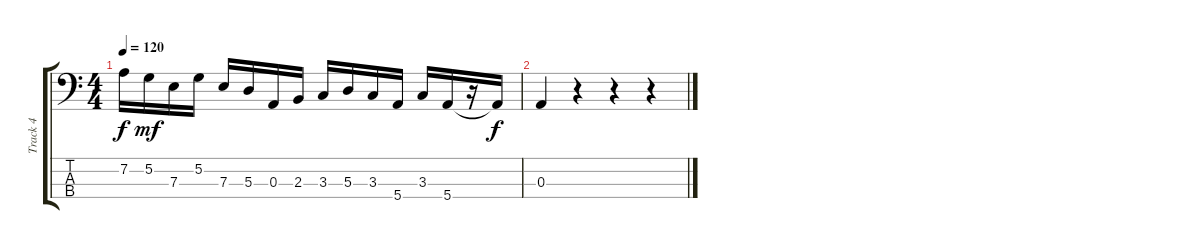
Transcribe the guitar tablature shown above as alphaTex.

\track ("Track 4" "Track 4") {instrument electricbassfinger}
\staff {score tabs}
\tuning (G2 D2 A1 E1) {hide}
\ts (4 4)
\tempo 120
\clef f4
\ks c
7.2.16{dy f} 5.2.16{dy mf} 7.3.16 5.2.16 7.3.16 5.3.16 0.3.16 2.3.16 3.3.16 5.3.16 3.3.16 5.4.16 3.3.16 5.4.16 r.16 5.4{t}.16{dy f} |
0.3.4 r.4 r.4 r.4
